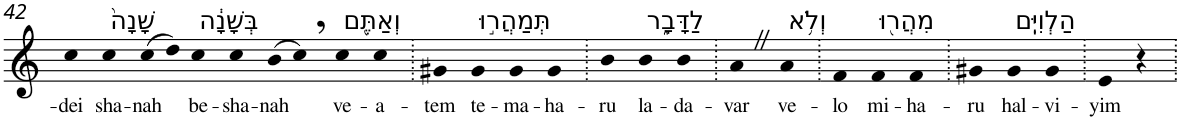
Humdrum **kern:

**kern	**text
*part1	*part1
*staff1	*staff1
*I"Piano	*
*I'Pno	*
!!LO:PB:g=z
*clefG2	*
*k[]	*
=42	=42
!	!LO:LY:b
4cc	-dei
!LO:TX:a:t=שָׁנָה֙	!
!	!LO:LY:b
4cc	sha-
!	!LO:LY:b
(>8cc	-nah
8dd)	.
!LO:TX:a:t=בְּשָׁנָ֔ה	!
!	!LO:LY:b
4cc	be-
!	!LO:LY:b
4cc	-sha-
!	!LO:LY:b
(>8b	-nah
8cc,)	.
!LO:TX:a:t=וְאַתֶּ֖ם	!
!	!LO:LY:b
4cc	ve-
!	!LO:LY:b
4cc	-a-
=43.	=43.
!	!LO:LY:b
4g#X	-tem
!LO:TX:a:t=תְּמַהֲר֣וּ	!
!	!LO:LY:b
4g#	te-
!	!LO:LY:b
4g#	-ma-
!	!LO:LY:b
4g#	-ha-
=44.	=44.
!	!LO:LY:b
4b	-ru
!LO:TX:a:t=לַדָּבָ֑ר	!
!	!LO:LY:b
4b	la-
!	!LO:LY:b
4b	-da-
=45.	=45.
!	!LO:LY:b
4aZ	-var
!LO:TX:a:t=וְלֹ֥א	!
!	!LO:LY:b
4a	ve-
=46.	=46.
!	!LO:LY:b
4f	-lo
!LO:TX:a:t=מִהֲר֖וּ	!
!	!LO:LY:b
4f	mi-
!	!LO:LY:b
4f	-ha-
=47.	=47.
!	!LO:LY:b
4g#X	-ru
!LO:TX:a:t=הַלְוִיִּֽם	!
!	!LO:LY:b
4g#	hal-
!	!LO:LY:b
4g#	-vi-
=48.	=48.
!	!LO:LY:b
4e	-yim
4r	.
=.	=.
*-	*-
